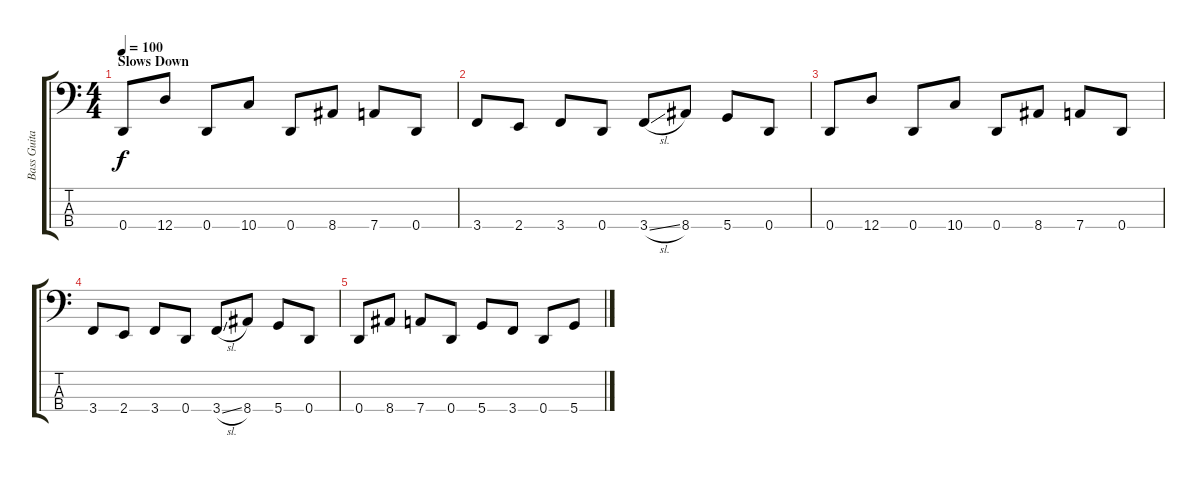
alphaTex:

\track ("Bass Guitar" "Bass Guita") {instrument electricbassfinger}
\staff {score tabs}
\tuning (G2 D2 A1 D1) {hide}
\ts (4 4)
\section ("" "Slows Down")
\tempo 100
\clef f4
\ks c
0.4.8{dy f} 12.4.8 0.4.8 10.4.8 0.4.8 8.4.8 7.4.8 0.4.8 |
3.4.8 2.4.8 3.4.8 0.4.8 3.4{sl}.8 8.4.8 5.4.8 0.4.8 |
0.4.8 12.4.8 0.4.8 10.4.8 0.4.8 8.4.8 7.4.8 0.4.8 |
3.4.8 2.4.8 3.4.8 0.4.8 3.4{sl}.8 8.4.8 5.4.8 0.4.8 |
0.4.8 8.4.8 7.4.8 0.4.8 5.4.8 3.4.8 0.4.8 5.4.8
